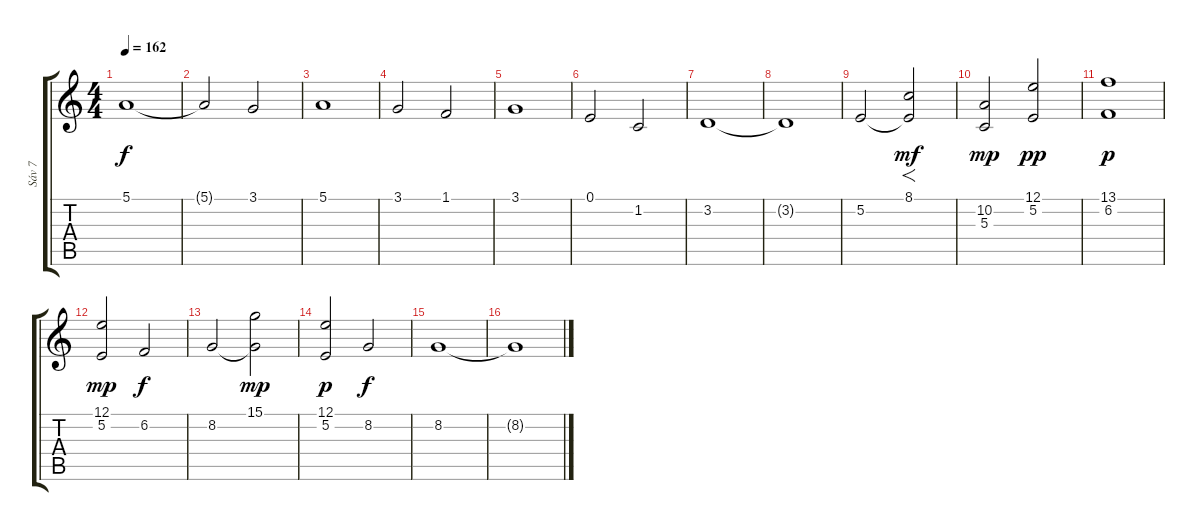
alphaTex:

\track ("Sáv 7" "Sáv 7") {instrument lead6voice}
\staff {score tabs}
\tuning (E4 B3 G3 D3 A2 E2) {hide}
\ts (4 4)
\tempo 162
\clef g2
\ks c
5.1.1{dy f} |
5.1{t}.2 3.1.2 |
5.1.1 |
3.1.2 1.1.2 |
3.1.1 |
0.1.2 1.2.2 |
3.2.1 |
3.2{t}.1 |
5.2.2 (8.1 5.2{t}).2{f dy mf} |
(10.2 5.3).2{dy mp} (12.1 5.2).2{dy pp} |
(13.1 6.2).1{dy p} |
(12.1 5.2).2{dy mp} 6.2.2{dy f} |
8.2.2 (15.1 8.2{t}).2{dy mp} |
(12.1 5.2).2{dy p} 8.2.2{dy f} |
8.2.1 |
8.2{t}.1
